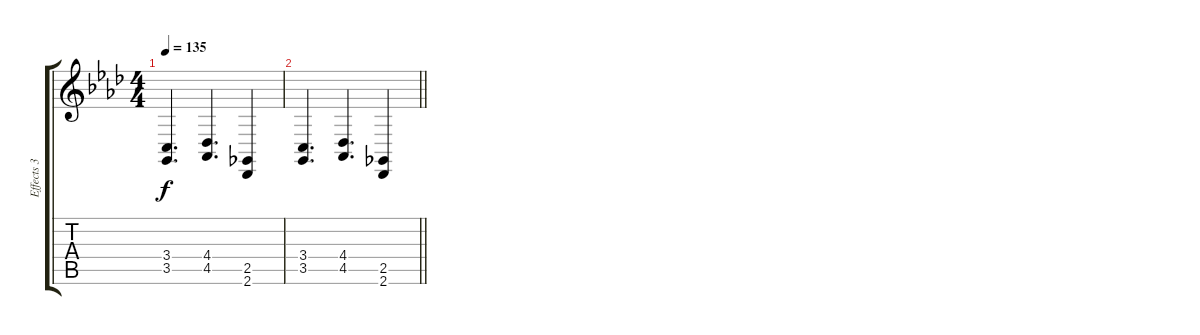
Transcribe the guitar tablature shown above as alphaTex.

\track ("Effects 3" "Effects 3") {instrument fx2soundtrack}
\staff {score tabs}
\tuning (B3 Gb3 D3 A2 E2 B1) {hide}
\ts (4 4)
\tempo 135
\clef g2
\ks fminor
(3.4 3.5).4{d dy f} (4.4 4.5).4{d} (2.5 2.6).4 |
\barLineRight lightlight
(3.4 3.5).4{d} (4.4 4.5).4{d} (2.5 2.6).4
